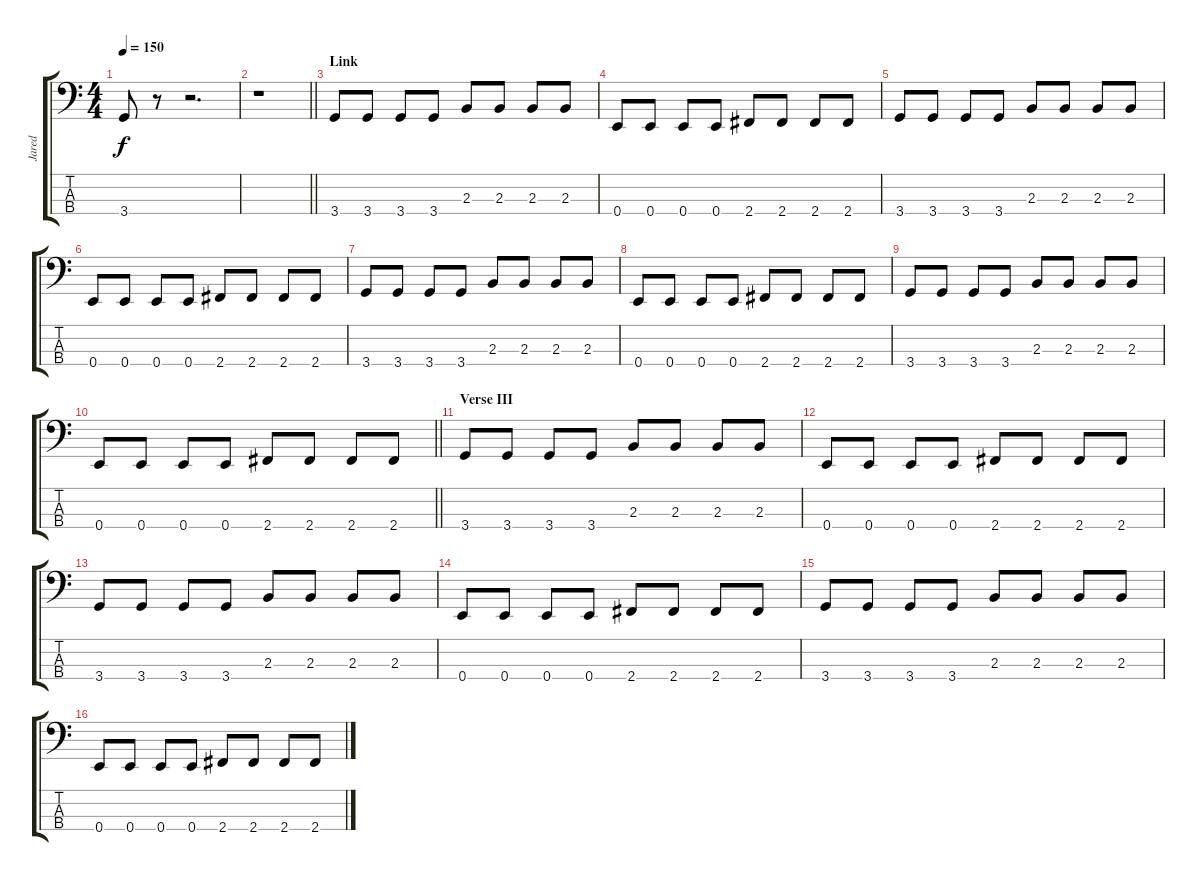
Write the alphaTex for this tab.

\track ("Jared" "Jared") {instrument electricbassfinger}
\staff {score tabs}
\tuning (G2 D2 A1 E1) {hide}
\ts (4 4)
\tempo 150
\clef f4
\ks c
3.4.8{dy f} r.8 r.2{d} |
\barLineRight lightlight
r.1 |
\section ("" "Link")
3.4.8 3.4.8 3.4.8 3.4.8 2.3.8 2.3.8 2.3.8 2.3.8 |
0.4.8 0.4.8 0.4.8 0.4.8 2.4.8 2.4.8 2.4.8 2.4.8 |
3.4.8 3.4.8 3.4.8 3.4.8 2.3.8 2.3.8 2.3.8 2.3.8 |
0.4.8 0.4.8 0.4.8 0.4.8 2.4.8 2.4.8 2.4.8 2.4.8 |
3.4.8 3.4.8 3.4.8 3.4.8 2.3.8 2.3.8 2.3.8 2.3.8 |
0.4.8 0.4.8 0.4.8 0.4.8 2.4.8 2.4.8 2.4.8 2.4.8 |
3.4.8 3.4.8 3.4.8 3.4.8 2.3.8 2.3.8 2.3.8 2.3.8 |
\barLineRight lightlight
0.4.8 0.4.8 0.4.8 0.4.8 2.4.8 2.4.8 2.4.8 2.4.8 |
\section ("" "Verse III")
3.4.8 3.4.8 3.4.8 3.4.8 2.3.8 2.3.8 2.3.8 2.3.8 |
0.4.8 0.4.8 0.4.8 0.4.8 2.4.8 2.4.8 2.4.8 2.4.8 |
3.4.8 3.4.8 3.4.8 3.4.8 2.3.8 2.3.8 2.3.8 2.3.8 |
0.4.8 0.4.8 0.4.8 0.4.8 2.4.8 2.4.8 2.4.8 2.4.8 |
3.4.8 3.4.8 3.4.8 3.4.8 2.3.8 2.3.8 2.3.8 2.3.8 |
0.4.8 0.4.8 0.4.8 0.4.8 2.4.8 2.4.8 2.4.8 2.4.8
